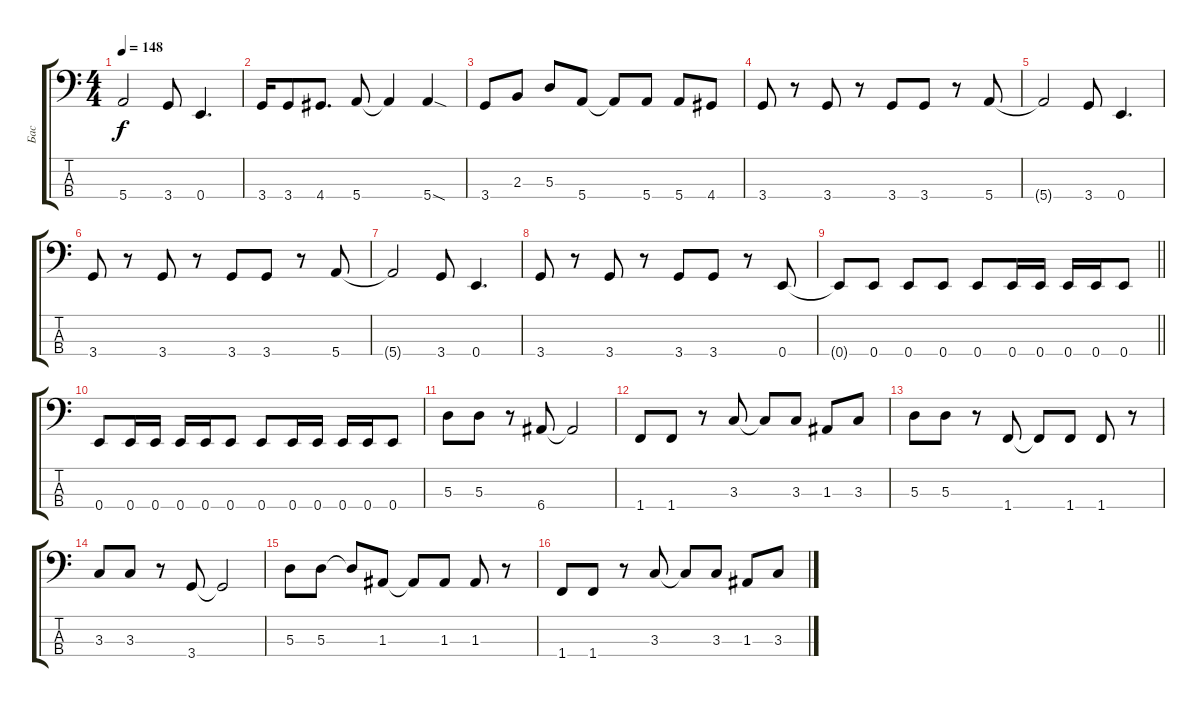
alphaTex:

\track ("Бас" "Бас") {instrument electricbassfinger}
\staff {score tabs}
\tuning (G2 D2 A1 E1) {hide}
\ts (4 4)
\tempo 148
\clef f4
\ks c
5.4{t}.2{dy f} 3.4.8 0.4.4{d} |
3.4.16 3.4.8 4.4.8{d} 5.4.8 5.4{t}.4 5.4{sod}.4 |
3.4.8 2.3.8 5.3.8 5.4.8 5.4{t}.8 5.4.8 5.4.8 4.4.8 |
3.4.8 r.8 3.4.8 r.8 3.4.8 3.4.8 r.8 5.4.8 |
5.4{t}.2 3.4.8 0.4.4{d} |
3.4.8 r.8 3.4.8 r.8 3.4.8 3.4.8 r.8 5.4.8 |
5.4{t}.2 3.4.8 0.4.4{d} |
3.4.8 r.8 3.4.8 r.8 3.4.8 3.4.8 r.8 0.4.8 |
\barLineRight lightlight
0.4{t}.8 0.4.8 0.4.8 0.4.8 0.4.8 0.4.16 0.4.16 0.4.16 0.4.16 0.4.8 |
0.4.8 0.4.16 0.4.16 0.4.16 0.4.16 0.4.8 0.4.8 0.4.16 0.4.16 0.4.16 0.4.16 0.4.8 |
5.3.8 5.3.8 r.8 6.4.8 6.4{t}.2 |
1.4.8 1.4.8 r.8 3.3.8 3.3{t}.8 3.3.8 1.3.8 3.3.8 |
5.3.8 5.3.8 r.8 1.4.8 1.4{t}.8 1.4.8 1.4.8 r.8 |
3.3.8 3.3.8 r.8 3.4.8 3.4{t}.2 |
5.3.8 5.3.8 5.3{t}.8 1.3.8 1.3{t}.8 1.3.8 1.3.8 r.8 |
1.4.8 1.4.8 r.8 3.3.8 3.3{t}.8 3.3.8 1.3.8 3.3.8
